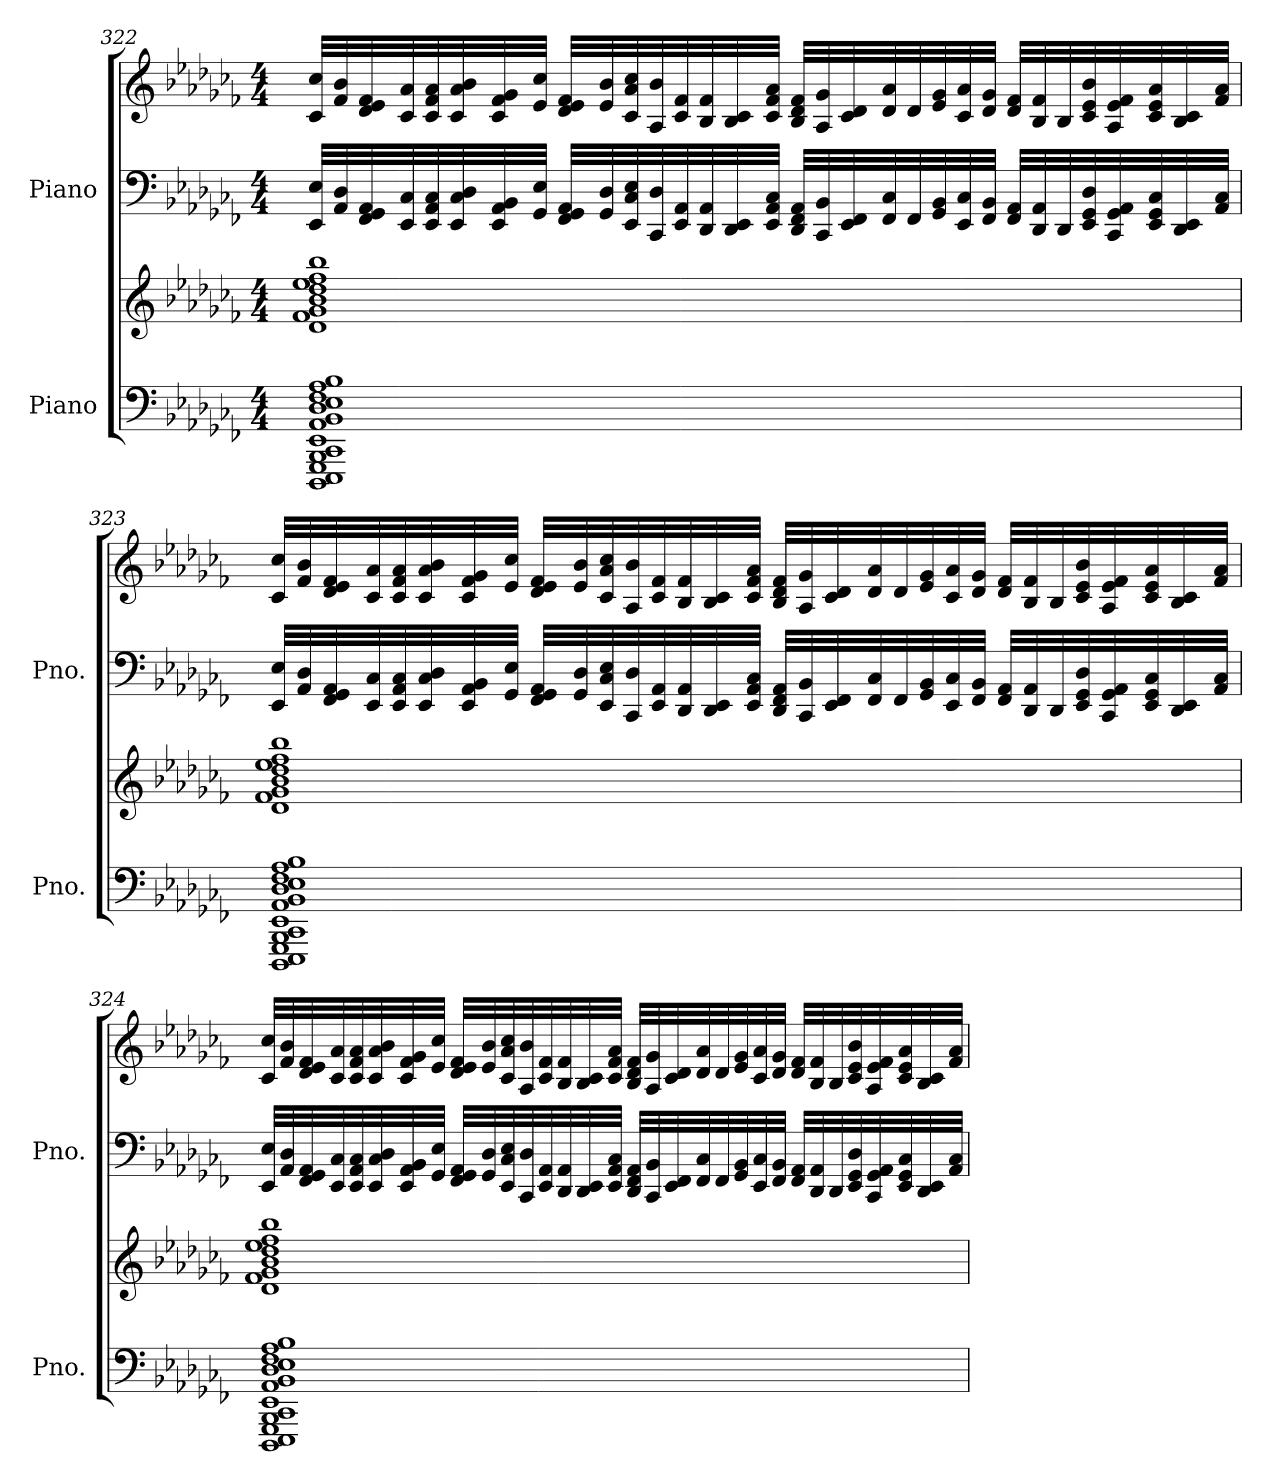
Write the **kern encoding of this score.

**kern	**kern	**kern	**kern
*part2	*part2	*part1	*part1
*staff4	*staff3	*staff2	*staff1
*I"Piano	*	*I"Piano	*
*I'Pno.	*	*I'Pno.	*
!!LO:LB:g=z
*clefF4	*clefG2	*clefF4	*clefG2
*ITrd14c24	*ITrd14c24	*ITrd-21c-36	*ITrd-21c-36
*k[b-e-a-d-g-c-f-]	*k[b-e-a-d-g-c-f-]	*k[b-e-a-d-g-c-f-]	*k[b-e-a-d-g-c-f-]
*M4/4	*M4/4	*M4/4	*M4/4
=322	=322	=322	=322
1DDDDD- 1EEEEE- 1GGGGG- 1BBBBB- 1CCCC- 1EEEE- 1AAAA- 1BBBB- 1DDD- 1EEE- 1FFF- 1AAA- 1BBB-	1DD- 1FF- 1GG- 1BB- 1D- 1E- 1F- 1B-	32ee-/ 32eee-/LLL	32cccc-/ 32ccccc-/LLL
.	.	32aa-/ 32ddd-/	32ffff-/ 32bbbb-/
.	.	32ff-/ 32gg-/ 32aa-/	32dddd-/ 32eeee-/ 32ffff-/
.	.	32ee-/ 32ccc-/	32cccc-/ 32aaaa-/
.	.	32ee-/ 32aa-/ 32ccc-/	32cccc-/ 32ffff-/ 32aaaa-/
.	.	32ee-/ 32ccc-/ 32ddd-/	32cccc-/ 32aaaa-/ 32bbbb-/
.	.	32ee-/ 32aa-/ 32bb-/	32cccc-/ 32ffff-/ 32gggg-/
.	.	32gg-/ 32eee-/JJJ	32eeee-/ 32ccccc-/JJJ
.	.	32ff-/ 32gg-/ 32aa-/LLL	32dddd-/ 32eeee-/ 32ffff-/LLL
.	.	32gg-/ 32ddd-/	32eeee-/ 32bbbb-/
.	.	32ee-/ 32ccc-/ 32eee-/	32cccc-/ 32aaaa-/ 32ccccc-/
.	.	32cc-/ 32ddd-/	32aaa-/ 32bbbb-/
.	.	32ee-/ 32aa-/	32cccc-/ 32ffff-/
.	.	32dd-/ 32aa-/	32bbb-/ 32ffff-/
.	.	32dd-/ 32ee-/	32bbb-/ 32cccc-/
.	.	32ee-/ 32aa-/ 32ccc-/JJJ	32cccc-/ 32ffff-/ 32aaaa-/JJJ
.	.	32dd-/ 32ff-/ 32aa-/LLL	32bbb-/ 32dddd-/ 32ffff-/LLL
.	.	32cc-/ 32bb-/	32aaa-/ 32gggg-/
.	.	32ee-/ 32ff-/	32cccc-/ 32dddd-/
.	.	32ff-/ 32ccc-/	32dddd-/ 32aaaa-/
.	.	32ff-/	32dddd-/
.	.	32gg-/ 32bb-/	32eeee-/ 32gggg-/
.	.	32ee-/ 32ccc-/	32cccc-/ 32aaaa-/
.	.	32ff-/ 32bb-/JJJ	32dddd-/ 32gggg-/JJJ
.	.	32ff-/ 32aa-/LLL	32dddd-/ 32ffff-/LLL
.	.	32dd-/ 32aa-/	32bbb-/ 32ffff-/
.	.	32dd-/	32bbb-/
.	.	32ee-/ 32gg-/ 32ddd-/	32cccc-/ 32eeee-/ 32bbbb-/
.	.	32cc-/ 32gg-/ 32aa-/	32aaa-/ 32eeee-/ 32ffff-/
.	.	32ee-/ 32gg-/ 32ccc-/	32cccc-/ 32eeee-/ 32aaaa-/
.	.	32dd-/ 32ee-/	32bbb-/ 32cccc-/
.	.	32aa-/ 32ccc-/JJJ	32ffff-/ 32aaaa-/JJJ
!!LO:LB:g=z
=323	=323	=323	=323
1DDDDD- 1EEEEE- 1GGGGG- 1BBBBB- 1CCCC- 1EEEE- 1AAAA- 1BBBB- 1DDD- 1EEE- 1FFF- 1AAA- 1BBB-	1DD- 1FF- 1GG- 1BB- 1D- 1E- 1F- 1B-	32ee-/ 32eee-/LLL	32cccc-/ 32ccccc-/LLL
.	.	32aa-/ 32ddd-/	32ffff-/ 32bbbb-/
.	.	32ff-/ 32gg-/ 32aa-/	32dddd-/ 32eeee-/ 32ffff-/
.	.	32ee-/ 32ccc-/	32cccc-/ 32aaaa-/
.	.	32ee-/ 32aa-/ 32ccc-/	32cccc-/ 32ffff-/ 32aaaa-/
.	.	32ee-/ 32ccc-/ 32ddd-/	32cccc-/ 32aaaa-/ 32bbbb-/
.	.	32ee-/ 32aa-/ 32bb-/	32cccc-/ 32ffff-/ 32gggg-/
.	.	32gg-/ 32eee-/JJJ	32eeee-/ 32ccccc-/JJJ
.	.	32ff-/ 32gg-/ 32aa-/LLL	32dddd-/ 32eeee-/ 32ffff-/LLL
.	.	32gg-/ 32ddd-/	32eeee-/ 32bbbb-/
.	.	32ee-/ 32ccc-/ 32eee-/	32cccc-/ 32aaaa-/ 32ccccc-/
.	.	32cc-/ 32ddd-/	32aaa-/ 32bbbb-/
.	.	32ee-/ 32aa-/	32cccc-/ 32ffff-/
.	.	32dd-/ 32aa-/	32bbb-/ 32ffff-/
.	.	32dd-/ 32ee-/	32bbb-/ 32cccc-/
.	.	32ee-/ 32aa-/ 32ccc-/JJJ	32cccc-/ 32ffff-/ 32aaaa-/JJJ
.	.	32dd-/ 32ff-/ 32aa-/LLL	32bbb-/ 32dddd-/ 32ffff-/LLL
.	.	32cc-/ 32bb-/	32aaa-/ 32gggg-/
.	.	32ee-/ 32ff-/	32cccc-/ 32dddd-/
.	.	32ff-/ 32ccc-/	32dddd-/ 32aaaa-/
.	.	32ff-/	32dddd-/
.	.	32gg-/ 32bb-/	32eeee-/ 32gggg-/
.	.	32ee-/ 32ccc-/	32cccc-/ 32aaaa-/
.	.	32ff-/ 32bb-/JJJ	32dddd-/ 32gggg-/JJJ
.	.	32ff-/ 32aa-/LLL	32dddd-/ 32ffff-/LLL
.	.	32dd-/ 32aa-/	32bbb-/ 32ffff-/
.	.	32dd-/	32bbb-/
.	.	32ee-/ 32gg-/ 32ddd-/	32cccc-/ 32eeee-/ 32bbbb-/
.	.	32cc-/ 32gg-/ 32aa-/	32aaa-/ 32eeee-/ 32ffff-/
.	.	32ee-/ 32gg-/ 32ccc-/	32cccc-/ 32eeee-/ 32aaaa-/
.	.	32dd-/ 32ee-/	32bbb-/ 32cccc-/
.	.	32aa-/ 32ccc-/JJJ	32ffff-/ 32aaaa-/JJJ
!!LO:PB:g=z
=324	=324	=324	=324
1DDDDD- 1EEEEE- 1GGGGG- 1BBBBB- 1CCCC- 1EEEE- 1AAAA- 1BBBB- 1DDD- 1EEE- 1FFF- 1AAA- 1BBB-	1DD- 1FF- 1GG- 1BB- 1D- 1E- 1F- 1B-	32ee-/ 32eee-/LLL	32cccc-/ 32ccccc-/LLL
.	.	32aa-/ 32ddd-/	32ffff-/ 32bbbb-/
.	.	32ff-/ 32gg-/ 32aa-/	32dddd-/ 32eeee-/ 32ffff-/
.	.	32ee-/ 32ccc-/	32cccc-/ 32aaaa-/
.	.	32ee-/ 32aa-/ 32ccc-/	32cccc-/ 32ffff-/ 32aaaa-/
.	.	32ee-/ 32ccc-/ 32ddd-/	32cccc-/ 32aaaa-/ 32bbbb-/
.	.	32ee-/ 32aa-/ 32bb-/	32cccc-/ 32ffff-/ 32gggg-/
.	.	32gg-/ 32eee-/JJJ	32eeee-/ 32ccccc-/JJJ
.	.	32ff-/ 32gg-/ 32aa-/LLL	32dddd-/ 32eeee-/ 32ffff-/LLL
.	.	32gg-/ 32ddd-/	32eeee-/ 32bbbb-/
.	.	32ee-/ 32ccc-/ 32eee-/	32cccc-/ 32aaaa-/ 32ccccc-/
.	.	32cc-/ 32ddd-/	32aaa-/ 32bbbb-/
.	.	32ee-/ 32aa-/	32cccc-/ 32ffff-/
.	.	32dd-/ 32aa-/	32bbb-/ 32ffff-/
.	.	32dd-/ 32ee-/	32bbb-/ 32cccc-/
.	.	32ee-/ 32aa-/ 32ccc-/JJJ	32cccc-/ 32ffff-/ 32aaaa-/JJJ
.	.	32dd-/ 32ff-/ 32aa-/LLL	32bbb-/ 32dddd-/ 32ffff-/LLL
.	.	32cc-/ 32bb-/	32aaa-/ 32gggg-/
.	.	32ee-/ 32ff-/	32cccc-/ 32dddd-/
.	.	32ff-/ 32ccc-/	32dddd-/ 32aaaa-/
.	.	32ff-/	32dddd-/
.	.	32gg-/ 32bb-/	32eeee-/ 32gggg-/
.	.	32ee-/ 32ccc-/	32cccc-/ 32aaaa-/
.	.	32ff-/ 32bb-/JJJ	32dddd-/ 32gggg-/JJJ
.	.	32ff-/ 32aa-/LLL	32dddd-/ 32ffff-/LLL
.	.	32dd-/ 32aa-/	32bbb-/ 32ffff-/
.	.	32dd-/	32bbb-/
.	.	32ee-/ 32gg-/ 32ddd-/	32cccc-/ 32eeee-/ 32bbbb-/
.	.	32cc-/ 32gg-/ 32aa-/	32aaa-/ 32eeee-/ 32ffff-/
.	.	32ee-/ 32gg-/ 32ccc-/	32cccc-/ 32eeee-/ 32aaaa-/
.	.	32dd-/ 32ee-/	32bbb-/ 32cccc-/
.	.	32aa-/ 32ccc-/JJJ	32ffff-/ 32aaaa-/JJJ
=	=	=	=
*-	*-	*-	*-
